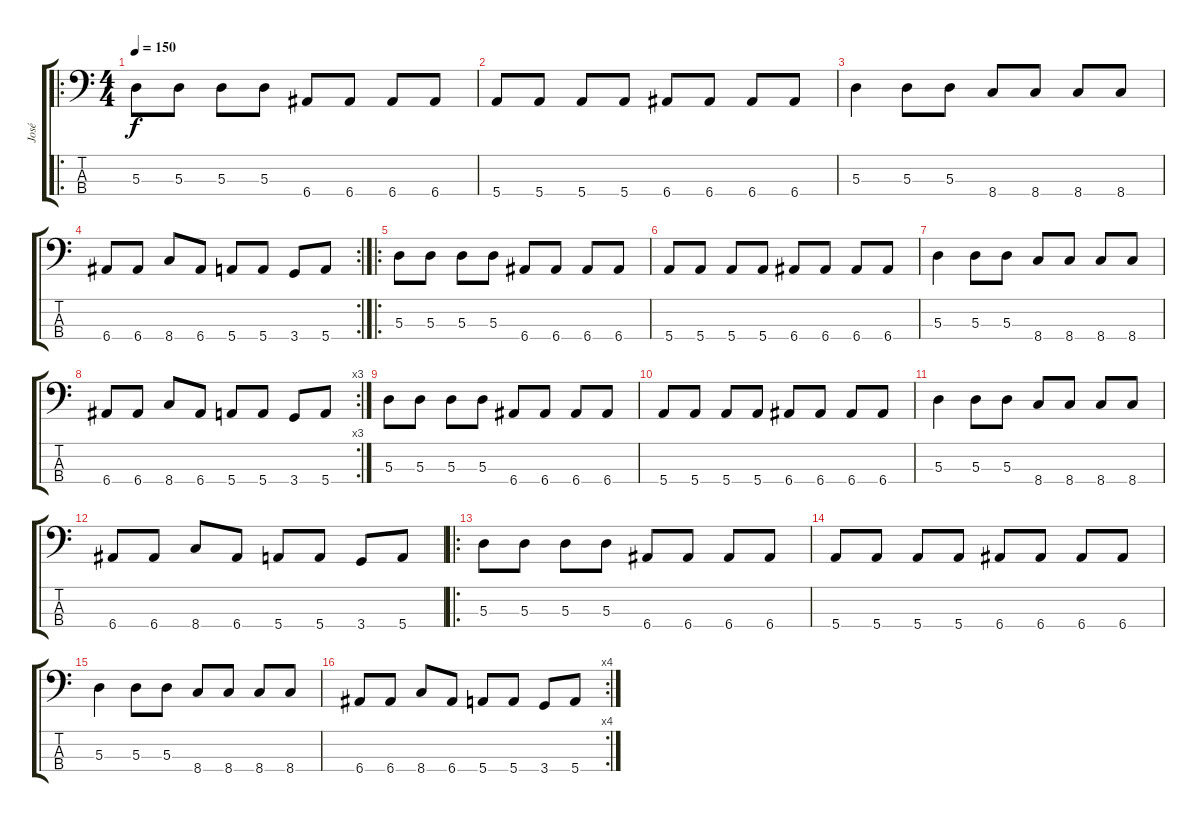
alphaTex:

\track ("José" "José") {instrument electricbasspick}
\staff {score tabs}
\tuning (G2 D2 A1 E1) {hide}
\ro
\ts (4 4)
\tempo 150
\clef f4
\ks c
5.3.8{dy f} 5.3.8 5.3.8 5.3.8 6.4.8 6.4.8 6.4.8 6.4.8 |
5.4.8 5.4.8 5.4.8 5.4.8 6.4.8 6.4.8 6.4.8 6.4.8 |
5.3.4 5.3.8 5.3.8 8.4.8 8.4.8 8.4.8 8.4.8 |
\rc 2
6.4.8 6.4.8 8.4.8 6.4.8 5.4.8 5.4.8 3.4.8 5.4.8 |
\ro
5.3.8 5.3.8 5.3.8 5.3.8 6.4.8 6.4.8 6.4.8 6.4.8 |
5.4.8 5.4.8 5.4.8 5.4.8 6.4.8 6.4.8 6.4.8 6.4.8 |
5.3.4 5.3.8 5.3.8 8.4.8 8.4.8 8.4.8 8.4.8 |
\rc 3
6.4.8 6.4.8 8.4.8 6.4.8 5.4.8 5.4.8 3.4.8 5.4.8 |
5.3.8 5.3.8 5.3.8 5.3.8 6.4.8 6.4.8 6.4.8 6.4.8 |
5.4.8 5.4.8 5.4.8 5.4.8 6.4.8 6.4.8 6.4.8 6.4.8 |
5.3.4 5.3.8 5.3.8 8.4.8 8.4.8 8.4.8 8.4.8 |
6.4.8 6.4.8 8.4.8 6.4.8 5.4.8 5.4.8 3.4.8 5.4.8 |
\ro
5.3.8 5.3.8 5.3.8 5.3.8 6.4.8 6.4.8 6.4.8 6.4.8 |
5.4.8 5.4.8 5.4.8 5.4.8 6.4.8 6.4.8 6.4.8 6.4.8 |
5.3.4 5.3.8 5.3.8 8.4.8 8.4.8 8.4.8 8.4.8 |
\rc 4
6.4.8 6.4.8 8.4.8 6.4.8 5.4.8 5.4.8 3.4.8 5.4.8
